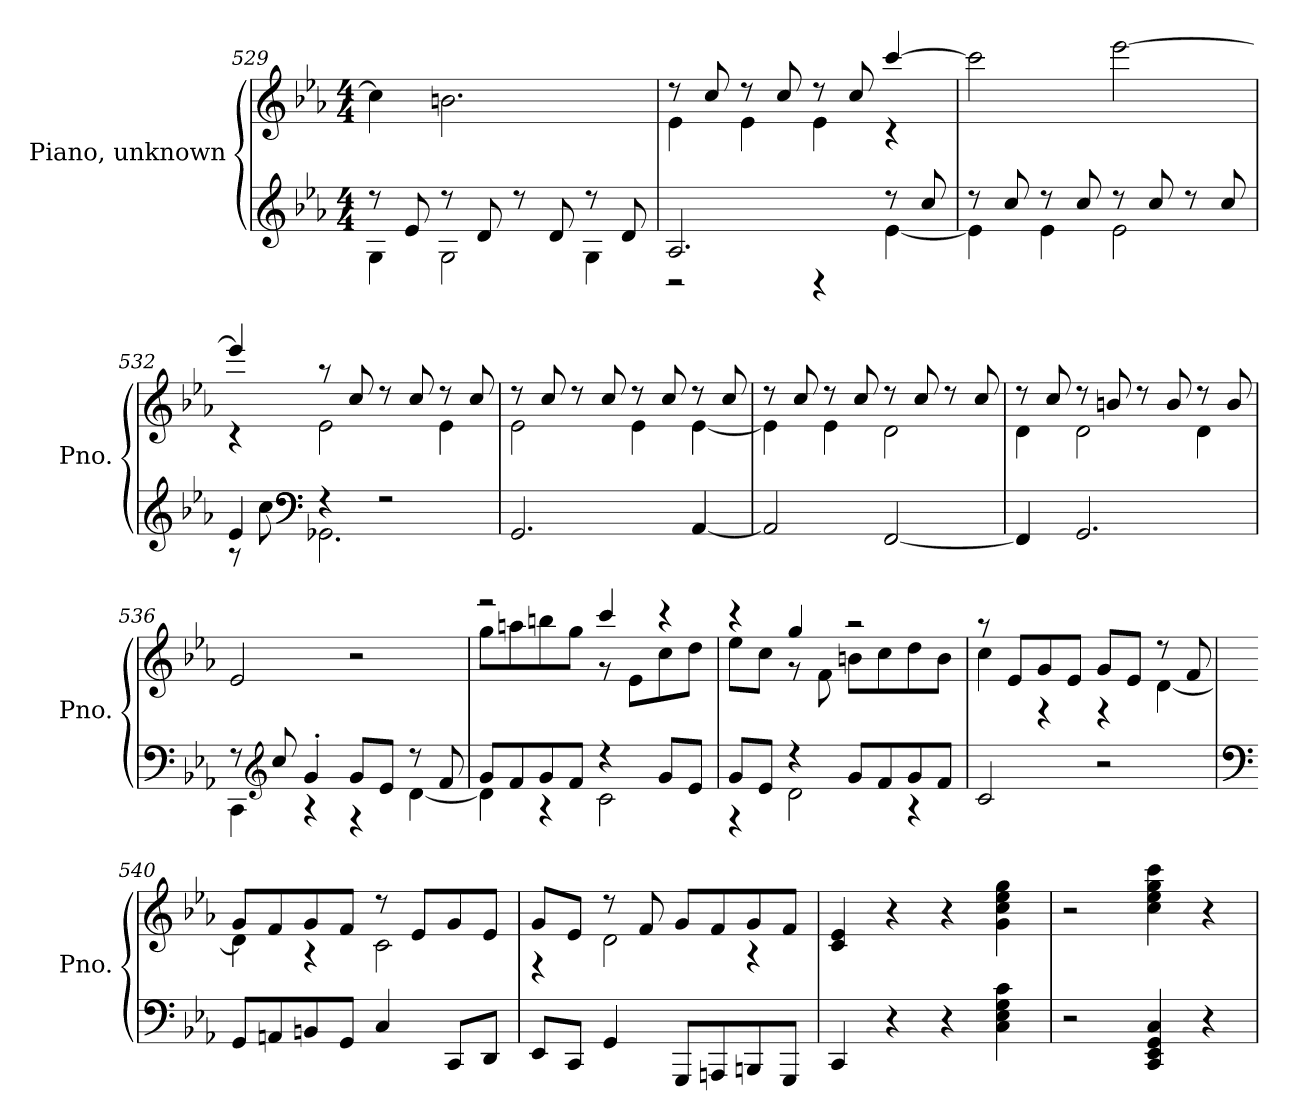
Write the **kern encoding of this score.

**kern	**kern
*part1	*part1
*staff2	*staff1
*I"Piano, unknown	*
*I'Pno.	*
*clefG2	*clefG2
*k[b-e-a-]	*k[b-e-a-]
*M4/4	*M4/4
=529	=529
*^	*
8r	4G\	4cc\]
8e-/	.	.
8r	2G\	2.bn\
8d/	.	.
8r	.	.
8d/	.	.
8r	4G\	.
8d/	.	.
=530	=530	=530
*	*	*^
2.A-/	2r	8r	4e-\
.	.	8cc/	.
.	.	8r	4e-\
.	.	8cc/	.
.	4r	8r	4e-\
.	.	8cc/	.
8r	[4e-\	[4ccc/	4r
8cc/	.	.	.
*	*	*v	*v
=531	=531	=531
8r	4e-\]	2ccc\]
8cc/	.	.
8r	4e-\	.
8cc/	.	.
8r	2e-\	[2eee-\
8cc/	.	.
8r	.	.
8cc/	.	.
!!LO:PB:g=z
=532	=532	=532
*	*	*^
4e-/	8r	4eee-/]	4r
.	8cc\	.	.
*clefF4	*	*	*
4r	2.GG-X\	8r	2e-\
.	.	8cc/	.
2r	.	8r	.
.	.	8cc/	.
.	.	8r	4e-\
.	.	8cc/	.
*v	*v	*	*
=533	=533	=533
2.GG/	8r	2e-\
.	8cc/	.
.	8r	.
.	8cc/	.
.	8r	4e-\
.	8cc/	.
[4AA-/	8r	[4e-\
.	8cc/	.
=534	=534	=534
2AA-/]	8r	4e-\]
.	8cc/	.
.	8r	4e-\
.	8cc/	.
[2FF/	8r	2d\
.	8cc/	.
.	8r	.
.	8cc/	.
=535	=535	=535
4FF/]	8r	4d\
.	8cc/	.
2.GG/	8r	2d\
.	8bn/	.
.	8r	.
.	8b/	.
.	8r	4d\
.	8b/	.
*	*v	*v
!!LO:LB:g=z
=536	=536
*^	*
8r	4CC\	2e-/
*clefG2	*	*
8cc/	.	.
4g'/	4r	.
8g/L	4r	2r
8e-/J	.	.
8r	[4d\	.
8f/	.	.
=537	=537	=537
*	*	*^
8g/L	4d\]	2r	8gg\L
8f/	.	.	8aan\
8g/	4r	.	8bbn\
8f/J	.	.	8gg\J
4r	2c\	4ccc/	8r
.	.	.	8e-\L
8g/L	.	4r	8cc\
8e-/J	.	.	8dd\J
=538	=538	=538	=538
8g/L	4r	4r	8ee-\L
8e-/J	.	.	8cc\J
4r	2d\	4gg/	8r
.	.	.	8f\
8g/L	.	2r	8bn\L
8f/	.	.	8cc\
8g/	4r	.	8dd\
8f/J	.	.	8b\J
*v	*v	*	*
=539	=539	=539
2c/	8r	4cc\
.	8e-/L	.
.	8g/	4r
.	8e-/J	.
2r	8g/L	4r
.	8e-/J	.
.	8r	[4d\
.	8f/	.
!!LO:LB:g=z	!!
=540	=540	=540
*clefF4	*	*
8GG/L	8g/L	4d\]
8AAn/	8f/	.
8BBn/	8g/	4r
8GG/J	8f/J	.
4C/	8r	2c\
.	8e-/L	.
8CC/L	8g/	.
8DD/J	8e-/J	.
=541	=541	=541
8EE-/L	8g/L	4r
8CC/J	8e-/J	.
4GG/	8r	2d\
.	8f/	.
8GGG/L	8g/L	.
8AAAn/	8f/	.
8BBBn/	8g/	4r
8GGG/J	8f/J	.
*	*v	*v
=542	=542
4CC/	4c/ 4e-/
4r	4r
4r	4r
4C\ 4E-\ 4G\ 4c\	4g\ 4cc\ 4ee-\ 4gg\
=543	=543
2r	2r
4CC/ 4EE-/ 4GG/ 4C/	4cc\ 4ee-\ 4gg\ 4ccc\
4r	4r
=	=
*-	*-
